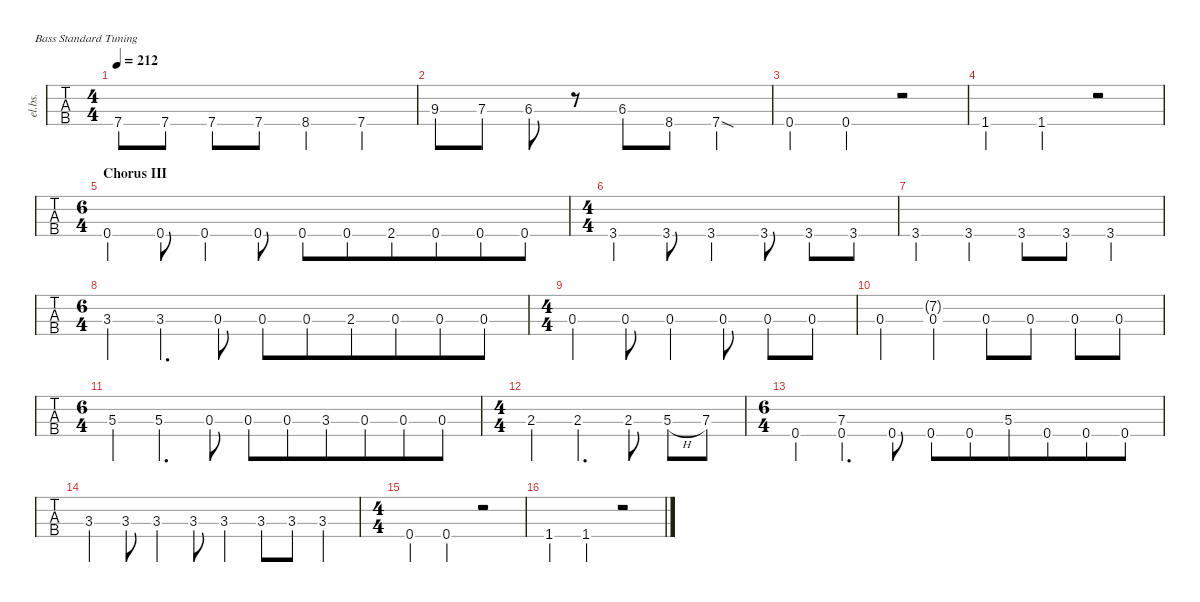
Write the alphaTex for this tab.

\defaultSystemsLayout 4
\hideDynamics
\bracketExtendMode nobrackets
\track ("Bass" "el.bs.") {defaultSystemsLayout 4 multiBarRest instrument electricbassfinger}
\staff {tabs}
\tuning (G2 D2 A1 E1)
\ts (4 4)
\tempo 212
\clef f4
\ks c
7.4.8{dy f} 7.4.8 7.4.8 7.4.8 8.4{ac}.4 7.4.4 |
9.3{acc #}.8 7.3.8 6.3{acc #}.8 r.8 6.3{acc #}.8 8.4.8 7.4{sod}.4 |
0.4{ac st}.4 0.4{ac}.4 r.2 |
1.4{ac st}.4 1.4{ac}.4 r.2 |
\ts (6 4)
\beaming (8 6 6)
\section ("" "Chorus III")
0.4{ac}.4 0.4.8 0.4{ac}.4 0.4.8 0.4.8 0.4.8 2.4{acc #}.8 0.4.8 0.4.8 0.4.8 |
\ts (4 4)
\beaming (8 2 2 2 2)
3.4{ac}.4 3.4.8 3.4{ac}.4 3.4.8 3.4.8 3.4.8 |
3.4.4 3.4{ac}.4 3.4.8 3.4.8 3.4{ac}.4 |
\ts (6 4)
\beaming (8 6 6)
3.3.4 3.3{ac}.4{d} 0.3.8 0.3.8 0.3.8 2.3.8 0.3.8 0.3.8 0.3.8 |
\ts (4 4)
\beaming (8 2 2 2 2)
0.3.4 0.3.8 0.3.4 0.3.8 0.3.8 0.3.8 |
0.3.4 (0.3{ac} 7.2{g}).4 0.3.8 0.3.8 0.3.8 0.3.8 |
\ts (6 4)
\beaming (8 6 6)
5.3{ac}.4 5.3{ac}.4{d} 0.3.8 0.3.8 0.3.8 3.3.8 0.3.8 0.3.8 0.3.8 |
\ts (4 4)
\beaming (8 2 2 2 2)
2.3{ac}.4 2.3{ac}.4{d} 2.3.8 5.3{h}.8 7.3.8 |
\ts (6 4)
\beaming (8 6 6)
0.4{ac}.4 (0.4{ac} 7.3{ac}).4{d} 0.4.8 0.4.8 0.4.8 5.3.8 0.4.8 0.4.8 0.4.8 |
3.3{ac}.4 3.3.8 3.3{ac}.4 3.3.8 3.3{ac}.4 3.3.8 3.3.8 3.3{ac}.4 |
\ts (4 4)
\beaming (8 2 2 2 2)
0.4{ac st}.4 0.4{ac}.4 r.2 |
1.4{ac st}.4 1.4{ac}.4 r.2
